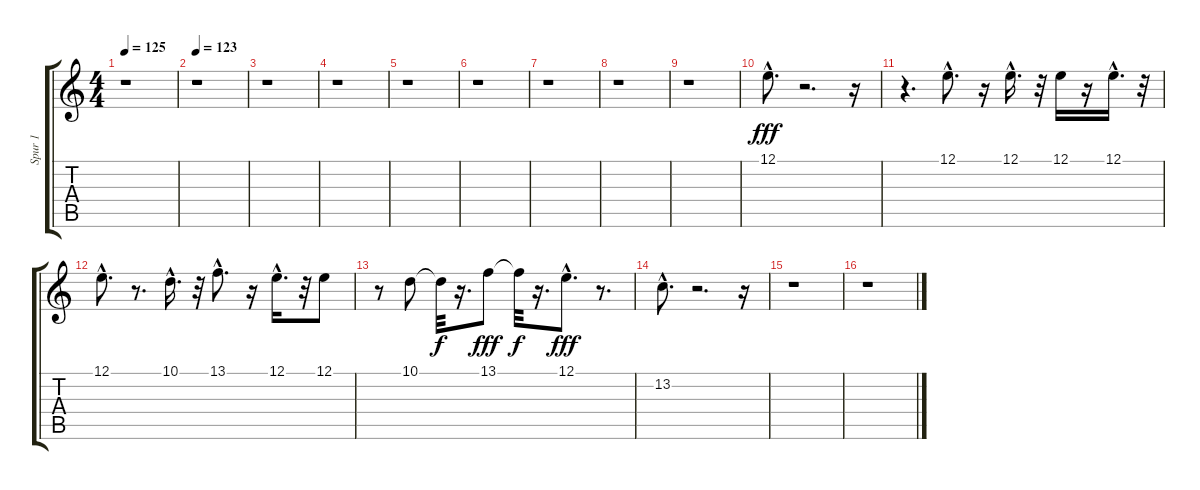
\track ("Spur 1" "Spur 1") {instrument flute}
\staff {score tabs}
\tuning (E4 B3 G3 D3 A2 E2) {hide}
\ts (4 4)
\tempo 125
\clef g2
\ks c
r.1{dy fff instrument flute} |
\tempo 123
r.1 |
r.1 |
r.1 |
r.1 |
r.1 |
r.1 |
r.1 |
r.1 |
12.1{hac}.8{d} r.2{d} r.16 |
r.4{d} 12.1{hac}.8{d} r.16 12.1{hac}.16{d} r.32 12.1.16 r.16 12.1{hac}.16{d} r.32 |
12.1{hac}.8{d} r.8{d} 10.1{hac}.16{d} r.32 13.1{hac}.8{d} r.16 12.1{hac}.16{d} r.32 12.1.8 |
r.8 10.1.8 10.1{t}.32{dy f} r.16{d} 13.1.8{dy fff} 13.1{t}.32{dy f} r.16{d} 12.1{hac}.8{d dy fff} r.8{d} |
13.2{hac}.8{d} r.2{d} r.16 |
r.1 |
r.1
